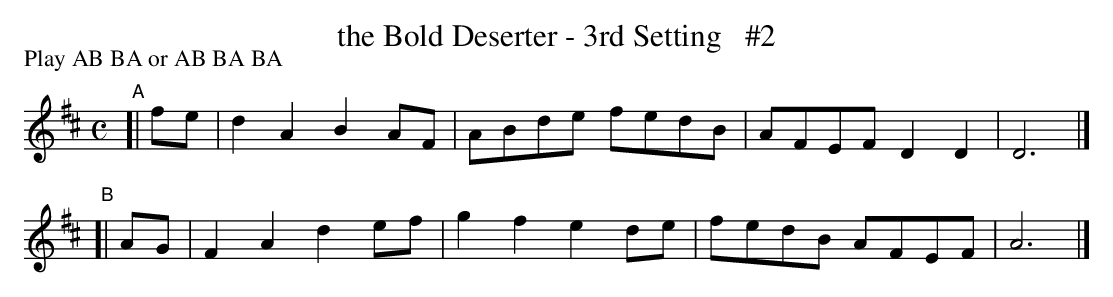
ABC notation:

X:1
T: the Bold Deserter - 3rd Setting   #2
P: Play AB BA or AB BA BA
M: C
L: 1/8
K: D
"^A"[| fe | d2A2 B2AF | ABde fedB | AFEF D2D2 | D6 |]
"^B"[| AG | F2A2 d2ef | g2f2 e2de | fedB AFEF | A6 |]
